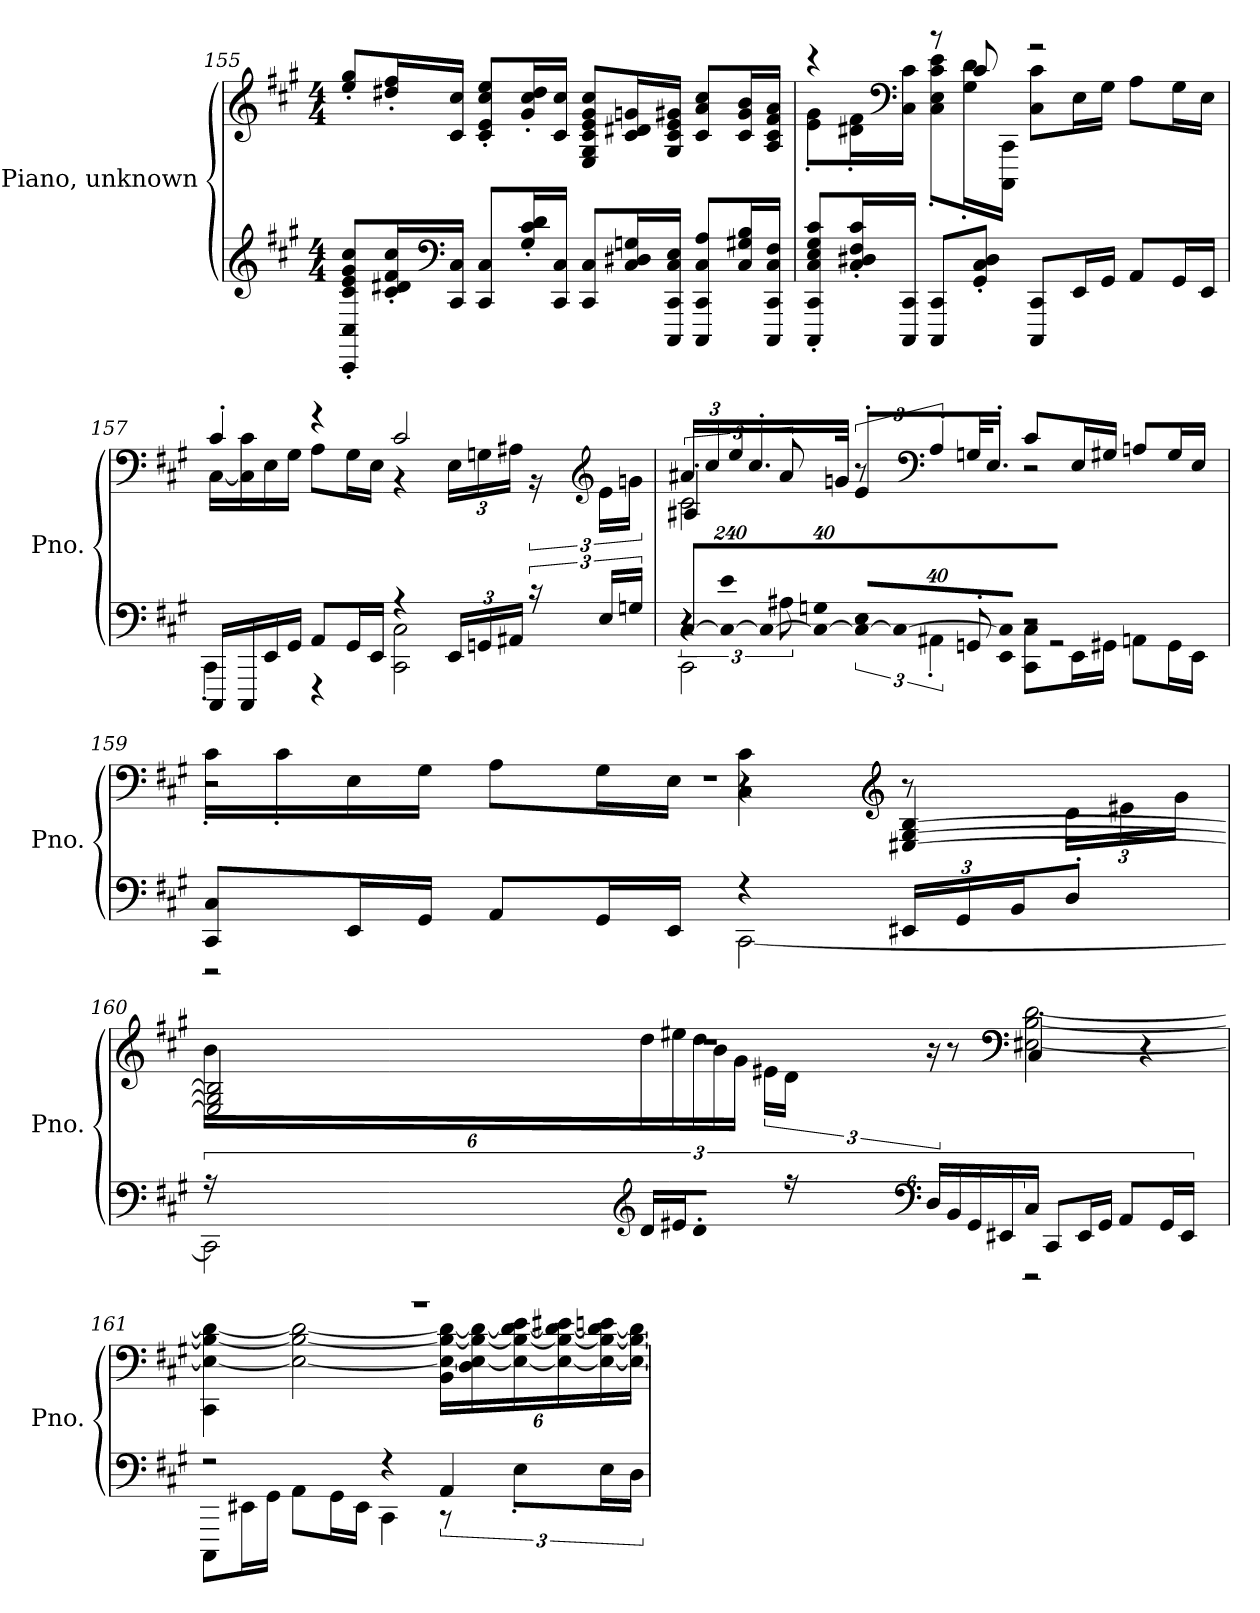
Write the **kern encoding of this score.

**kern	**kern
*part1	*part1
*staff2	*staff1
*I"Piano, unknown	*
*I'Pno.	*
!!LO:LB:g=z
*clefG2	*clefG2
*k[f#c#g#]	*k[f#c#g#]
*M4/4	*M4/4
=155	=155
8CC#/' 8C#/' 8c#/' 8e/' 8g#/' 8cc#/'L	8ee/' 8gg#/'L
16c#/' 16d#X/' 16f#/' 16cc#/'L	16dd#X/' 16ff#/'L
*clefF4	*
16CC#/ 16C#/JJ	16c#/ 16cc#/JJ
8CC#/ 8C#/L	8c#/' 8e/' 8cc#/' 8ee/'L
16G#/' 16c#/' 16d#/'L	16g#/' 16cc#/' 16dd#/'L
16CC#/ 16C#/JJ	16c#/ 16cc#/JJ
8CC#/ 8C#/L	8E/ 8G#/ 8c#/ 8e/ 8g#/ 8cc#/L
16C#/ 16D#X/ 16Gn/L	16c#/ 16d#X/ 16gn/L
16CCC#/ 16CC#/ 16C#/ 16E/JJ	16G#/ 16c#/ 16e/ 16g#X/JJ
8CCC#/ 8CC#/ 8C#/ 8A/L	8c#/ 8a/ 8cc#/L
16C#/ 16G#X/ 16B/L	16c#/ 16g#/ 16b/L
16CCC#/ 16CC#/ 16C#/ 16F#/JJ	16A/ 16c#/ 16f#/ 16a/JJ
=156	=156
*	*^
8CCC#/' 8CC#/' 8C#/' 8E/' 8G#/' 8c#/'L	4r	8e\' 8g#\'L
16C#/' 16D#X/' 16F#/' 16c#/'L	.	16d#X\' 16f#\'L
*	*clefF4	*
16CCC#/ 16CC#/JJ	.	16C#\ 16c#\JJ
8CCC#/ 8CC#/L	8r	8C#\' 8E\' 8c#\' 8e\'L
8GG#/' 8C#/' 8D#/'J	8c#/	16G#\' 16d#\'L
.	.	16CCC#\ 16CC#\JJ
8CCC#/ 8CC#/L	2r	8C#\ 8c#\L
16EE/L	.	16E\L
16GG#/JJ	.	16G#\JJ
8AA/L	.	8A\L
16GG#/L	.	16G#\L
16EE/JJ	.	16E\JJ
!!LO:LB:g=z	!!
=157	=157	=157
*^	*	*
16CCC#/LL	4CC#'\	4c#'/	[16C#\LL
16CCC#/	.	.	16C#\] 16c#\
16EE/	.	.	16E\
16GG#/JJ	.	.	16G#\JJ
8AA/L	4r	4r	8A\L
16GG#/L	.	.	16G#\L
16EE/JJ	.	.	16E\JJ
4r	2CC#\ 2C#\	2c#/	4r
*Xbrackettup	*	*	*Xbrackettup
24EE/LL	.	.	24E\LL
24GGn/	.	.	24Gn\
24AA#X/JJ	.	.	24A#X\JJ
*brackettup	*	*	*brackettup
24r	.	.	24r
*	*	*clefG2	*
24E/LL	.	.	24e\LL
24Gn/JJ	.	.	24gn\JJ
*v	*v	*	*
*	*v	*v
!!LO:LB:g=z
=158	=158
*Xbrackettup	*
*	*^
!LO:N:vis=16	!	!
*^	*	*^
*	*brackettup	*Xbrackettup	*	*brackettup
*^	*^	*	*	*
[1920%137C#/LL	6r	4r	2CC#\	24a#X/LL	2c#\	6A#X'/
.	.	.	.	24cc#/	.	.
!LO:N:vis=16	!	!	!	!	!	!
1920%137C#/_ 1920%137e/	.	.	.	.	.	.
.	.	.	.	24ee/	.	.
.	.	.	.	16.cc#'/	.	.
!LO:N:vis=16	!	!	!	!	!	!
1920%137C#/_	.	.	.	.	.	.
.	12A#X\	.	.	.	.	12a#/
!LO:N:vis=32	!	!	!	!	!	!
640%23C#/_ 640%23Gn/JJk	.	.	.	.	.	.
.	.	.	.	32gn/JJk	.	.
!LO:N:vis=32	!	!	!	!	!	!
640%23C#/_ 640%23E/KKL	12r	8r	.	8e'/L	.	12r
!LO:N:vis=8	!	!	!	!	!	!
960%137C#/_	.	.	.	.	.	.
*	*	*	*	*clefF4	*	*
.	6AA#X'\	.	.	.	.	6A#'/
.	.	8GGn'/	.	32Gn/KL	.	.
.	.	.	.	16.E'/JJ	.	.
!LO:N:vis=16	!	!	!	!	!	!
1920%137EE/ 1920%137C#/]Jk	.	.	.	.	.	.
2r	8CC#\ 8C#\L	2r	2r	2r	2r	8c#/L
.	16EE\L	.	.	.	.	16E/L
.	16GG#X\JJ	.	.	.	.	16G#X/JJ
.	8AAn\L	.	.	.	.	8An/L
.	16GG#\L	.	.	.	.	16G#/L
.	16EE\JJ	.	.	.	.	16E/JJ
*	*v	*v	*v	*	*	*
!!LO:PB:g=z	!!	!!
=159	=159	=159	=159	=159
8CC#/ 8C#/L	2r	1r	16c#'\LL	2r
.	.	.	16c#'\	.
16EE/L	.	.	16E\	.
16GG#/JJ	.	.	16G#\JJ	.
8AA/L	.	.	8A\L	.
16GG#/L	.	.	16G#\L	.
16EE/JJ	.	.	16E\JJ	.
4r	[2CC#\	.	4C#\ 4c#\	4r
*	*	*clefG2	*	*
*Xbrackettup	*	*	*	*
24EE#X/LL	.	.	8r	[4E#X/ [4G#/ [4B/
24GG#/	.	.	.	.
24BB/J	.	.	.	.
*	*	*	*Xbrackettup	*
8D'/J	.	.	24d\LL	.
.	.	.	24e#X\	.
.	.	.	24g#\JJ	.
=160	=160	=160	=160	=160
*brackettup	*	*	*	*
24r	2CC#\]	1r	24b\LL	2E#/] 2G#/] 2B/]
*clefG2	*	*	*	*
24d/LL	.	.	24dd\	.
24e#X/J	.	.	24ee#X\	.
8d'/J	.	.	24dd\	.
.	.	.	24b\	.
.	.	.	24g#\JJ	.
*	*	*	*brackettup	*
24r	.	.	24e#X\LL	.
*clefF4	*	*	*	*
24D/LL	.	.	24d\JJ	.
24BB/	.	.	24r	.
*Xbrackettup	*	*	*	*
24GG#/	.	.	8r	.
24EE#X/	.	.	.	.
24C#/JJ	.	.	.	.
*	*	*clefF4	*	*
8CC#/L	2r	.	[2E#X\ [2B\ [2d\	4C#'/
16EE#/L	.	.	.	.
16GG#/JJ	.	.	.	.
8AA/L	.	.	.	4r
16GG#/L	.	.	.	.
16EE#/JJ	.	.	.	.
*	*	*	*v	*v
!!LO:LB:g=z
=161	=161	=161	=161
2r	8CCC#\L	1r	4CC#\ 4E#\_ 4B\_ 4d\_
.	16EE#X\L	.	.
.	16GG#\JJ	.	.
.	8AA\L	.	2E#\_ 2B\_ 2d\_
.	16GG#\L	.	.
.	16EE#\JJ	.	.
4r	4CC#\	.	.
*	*brackettup	*	*Xbrackettup
4AA/	12r	.	24BB\ 24E#\_ 24B\_ 24d\_LL
.	.	.	24D\ 24E#\_ 24B\_ 24d\_
.	12E'\L	.	24E#\_ 24B\_ 24d\_ 24e\
.	.	.	24E#\_ 24B\_ 24d\_ 24e#X\
.	24E\L	.	24E#\_ 24B\_ 24d\_ 24en\
.	24D\JJ	.	24E#\_ 24B\_ 24d\_JJ
*v	*v	*	*
*	*v	*v
=	=
*-	*-
